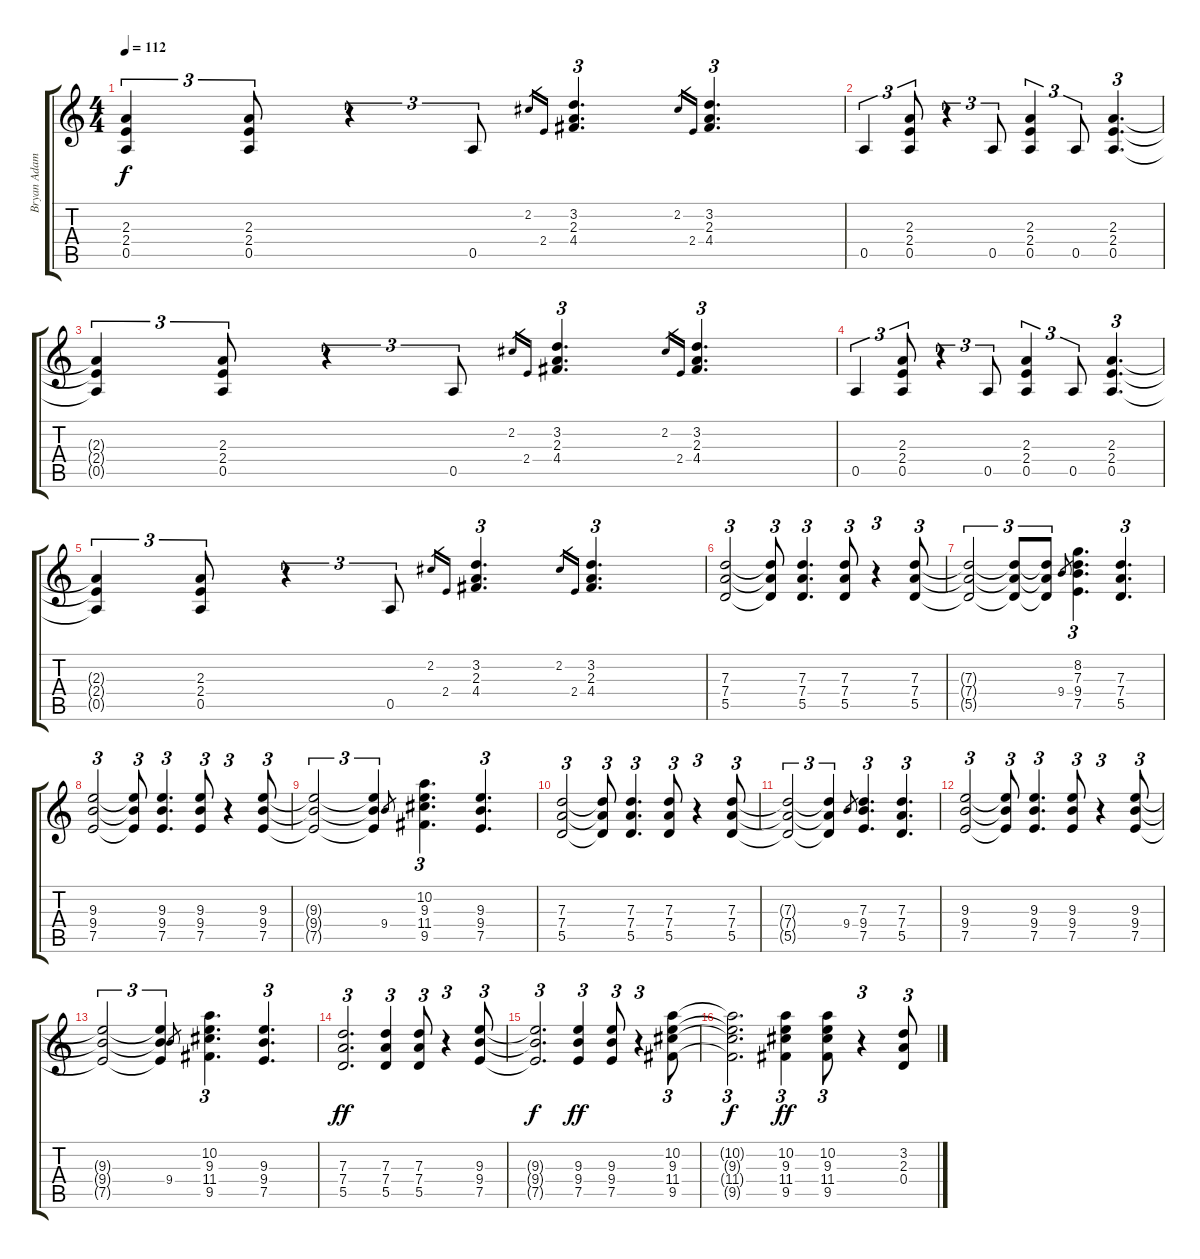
\track ("Bryan Adams Guitar" "Bryan Adam") {instrument overdrivenguitar}
\staff {score tabs}
\tuning (E4 B3 G3 D3 A2 E2) {hide}
\ts (4 4)
\tempo 112
\clef g2
\ks c
(2.3{t} 2.4{t} 0.5{t}).4{tu (3 2) dy f} (2.3 2.4 0.5).8{tu (3 2)} r.4{tu (3 2)} 0.5.8{tu (3 2)} 2.2.16{gr} 2.4.16{gr} (3.2 2.3 4.4).4{d tu (3 2)} 2.2.16{gr} 2.4.16{gr} (3.2 2.3 4.4).4{d tu (3 2)} |
0.5.4{tu (3 2)} (2.3 2.4 0.5).8{tu (3 2)} r.4{tu (3 2)} 0.5.8{tu (3 2)} (2.3 2.4 0.5).4{tu (3 2)} 0.5.8{tu (3 2)} (2.3 2.4 0.5).4{d tu (3 2)} |
(2.3{t} 2.4{t} 0.5{t}).4{tu (3 2)} (2.3 2.4 0.5).8{tu (3 2)} r.4{tu (3 2)} 0.5.8{tu (3 2)} 2.2.16{gr} 2.4.16{gr} (3.2 2.3 4.4).4{d tu (3 2)} 2.2.16{gr} 2.4.16{gr} (3.2 2.3 4.4).4{d tu (3 2)} |
0.5.4{tu (3 2)} (2.3 2.4 0.5).8{tu (3 2)} r.4{tu (3 2)} 0.5.8{tu (3 2)} (2.3 2.4 0.5).4{tu (3 2)} 0.5.8{tu (3 2)} (2.3 2.4 0.5).4{d tu (3 2)} |
(2.3{t} 2.4{t} 0.5{t}).4{tu (3 2)} (2.3 2.4 0.5).8{tu (3 2)} r.4{tu (3 2)} 0.5.8{tu (3 2)} 2.2.16{gr} 2.4.16{gr} (3.2 2.3 4.4).4{d tu (3 2)} 2.2.16{gr} 2.4.16{gr} (3.2 2.3 4.4).4{d tu (3 2)} |
(7.3 7.4 5.5).2{tu (3 2)} (7.3{t} 7.4{t} 5.5{t}).8{tu (3 2)} (7.3 7.4 5.5).4{d tu (3 2)} (7.3 7.4 5.5).8{tu (3 2)} r.4{tu (3 2)} (7.3 7.4 5.5).8{tu (3 2)} |
(7.3{t} 7.4{t} 5.5{t}).2{tu (3 2)} (7.3{t} 7.4{t} 5.5{t}).8{tu (3 2)} (7.3{t} 7.4{t} 5.5{t}).8{tu (3 2)} 9.4.8{gr} (8.2 7.3 9.4 7.5).4{d tu (3 2)} (7.3 7.4 5.5).4{d tu (3 2)} |
(9.3 9.4 7.5).2{tu (3 2)} (9.3{t} 9.4{t} 7.5{t}).8{tu (3 2)} (9.3 9.4 7.5).4{d tu (3 2)} (9.3 9.4 7.5).8{tu (3 2)} r.4{tu (3 2)} (9.3 9.4 7.5).8{tu (3 2)} |
(9.3{t} 9.4{t} 7.5{t}).2{tu (3 2)} (9.3{t} 9.4{t} 7.5{t}).4{tu (3 2)} 9.4.8{gr} (10.2 9.3 11.4 9.5).4{d tu (3 2)} (9.3 9.4 7.5).4{d tu (3 2)} |
(7.3 7.4 5.5).2{tu (3 2)} (7.3{t} 7.4{t} 5.5{t}).8{tu (3 2)} (7.3 7.4 5.5).4{d tu (3 2)} (7.3 7.4 5.5).8{tu (3 2)} r.4{tu (3 2)} (7.3 7.4 5.5).8{tu (3 2)} |
(7.3{t} 7.4{t} 5.5{t}).2{tu (3 2)} (7.3{t} 7.4{t} 5.5{t}).4{tu (3 2)} 9.4.8{gr} (7.3 9.4 7.5).4{d tu (3 2)} (7.3 7.4 5.5).4{d tu (3 2)} |
(9.3 9.4 7.5).2{tu (3 2)} (9.3{t} 9.4{t} 7.5{t}).8{tu (3 2)} (9.3 9.4 7.5).4{d tu (3 2)} (9.3 9.4 7.5).8{tu (3 2)} r.4{tu (3 2)} (9.3 9.4 7.5).8{tu (3 2)} |
(9.3{t} 9.4{t} 7.5{t}).2{tu (3 2)} (9.3{t} 9.4{t} 7.5{t}).4{tu (3 2)} 9.4.8{gr} (10.2 9.3 11.4 9.5).4{d tu (3 2)} (9.3 9.4 7.5).4{d tu (3 2)} |
(7.3 7.4 5.5).2{d tu (3 2) dy ff} (7.3 7.4 5.5).4{tu (3 2)} (7.3 7.4 5.5).8{tu (3 2)} r.4{tu (3 2)} (9.3 9.4 7.5).8{tu (3 2)} |
(9.3{t} 9.4{t} 7.5{t}).2{d tu (3 2) dy f} (9.3 9.4 7.5).4{tu (3 2) dy ff} (9.3 9.4 7.5).8{tu (3 2)} r.4{tu (3 2)} (10.2 9.3 11.4 9.5).8{tu (3 2)} |
(10.2{t} 9.3{t} 11.4{t} 9.5{t}).2{d tu (3 2) dy f} (10.2 9.3 11.4 9.5).4{tu (3 2) dy ff} (10.2 9.3 11.4 9.5).8{tu (3 2)} r.4{tu (3 2)} (3.2 2.3 0.4).8{tu (3 2)}
